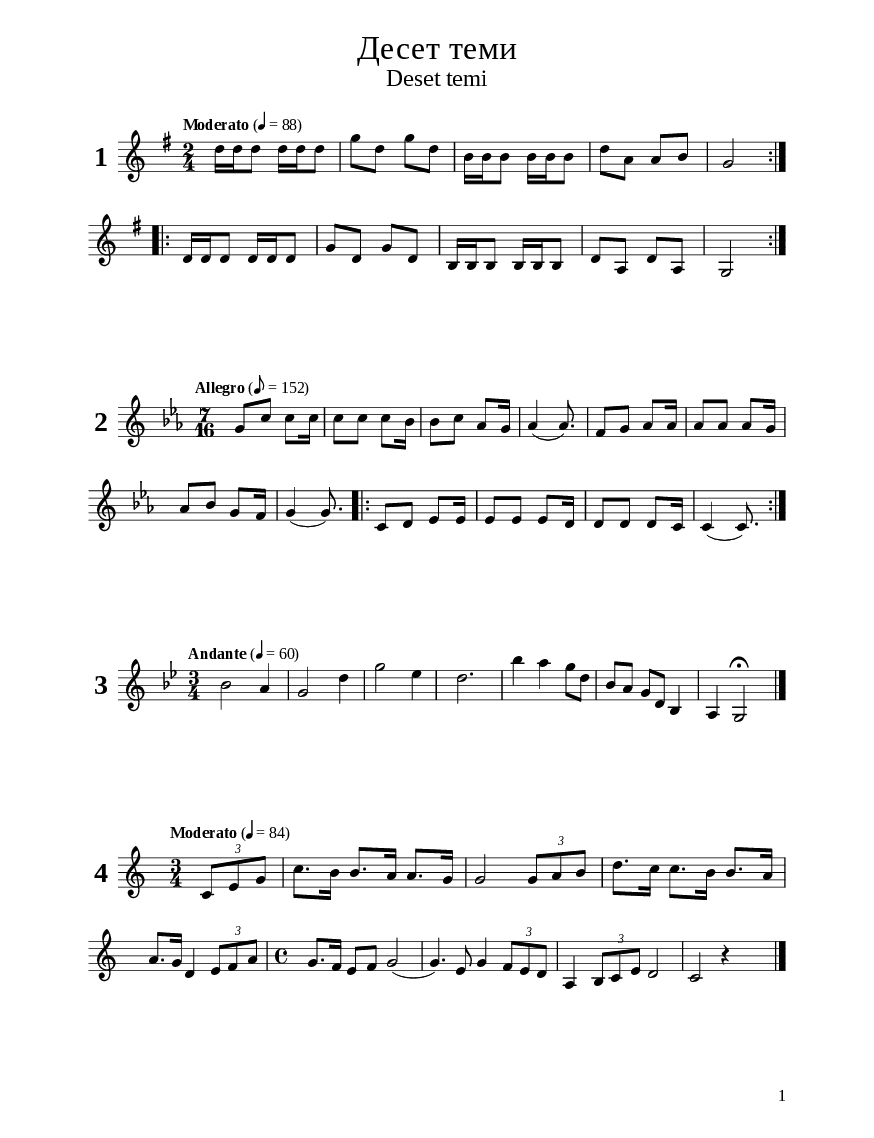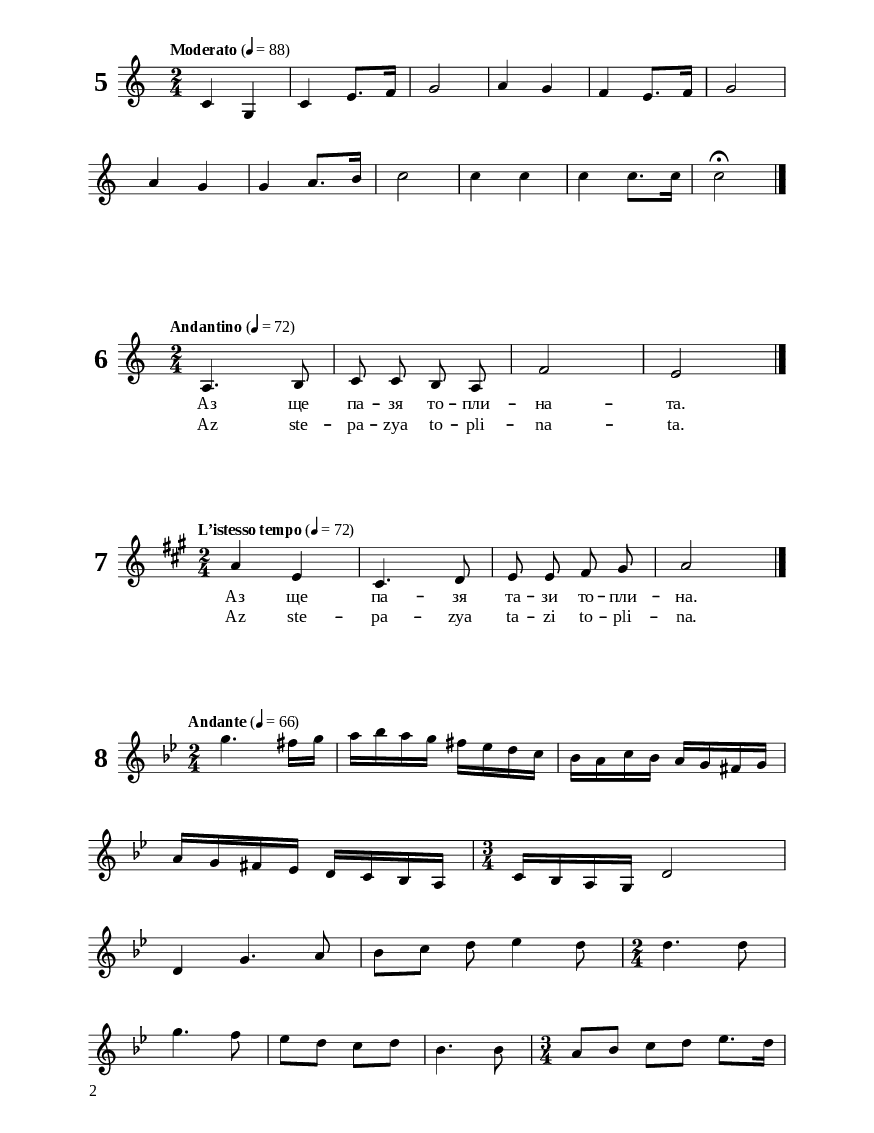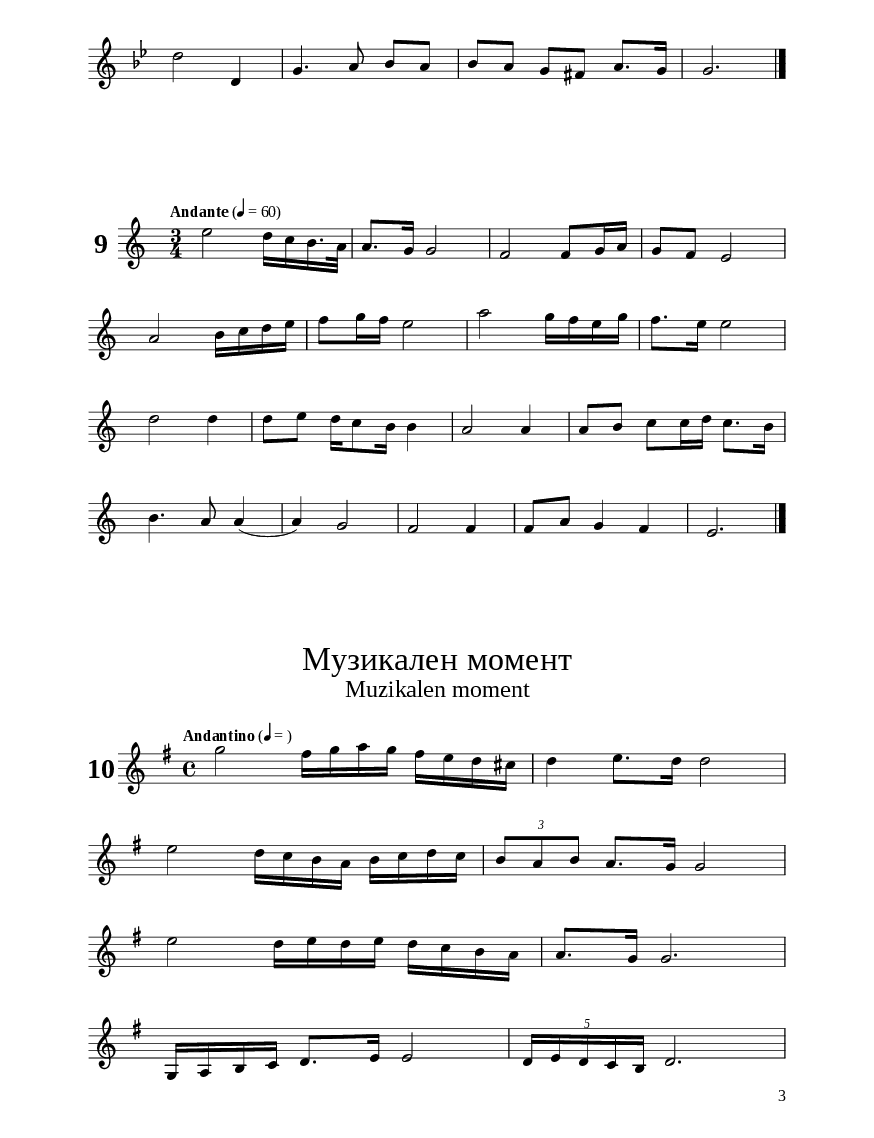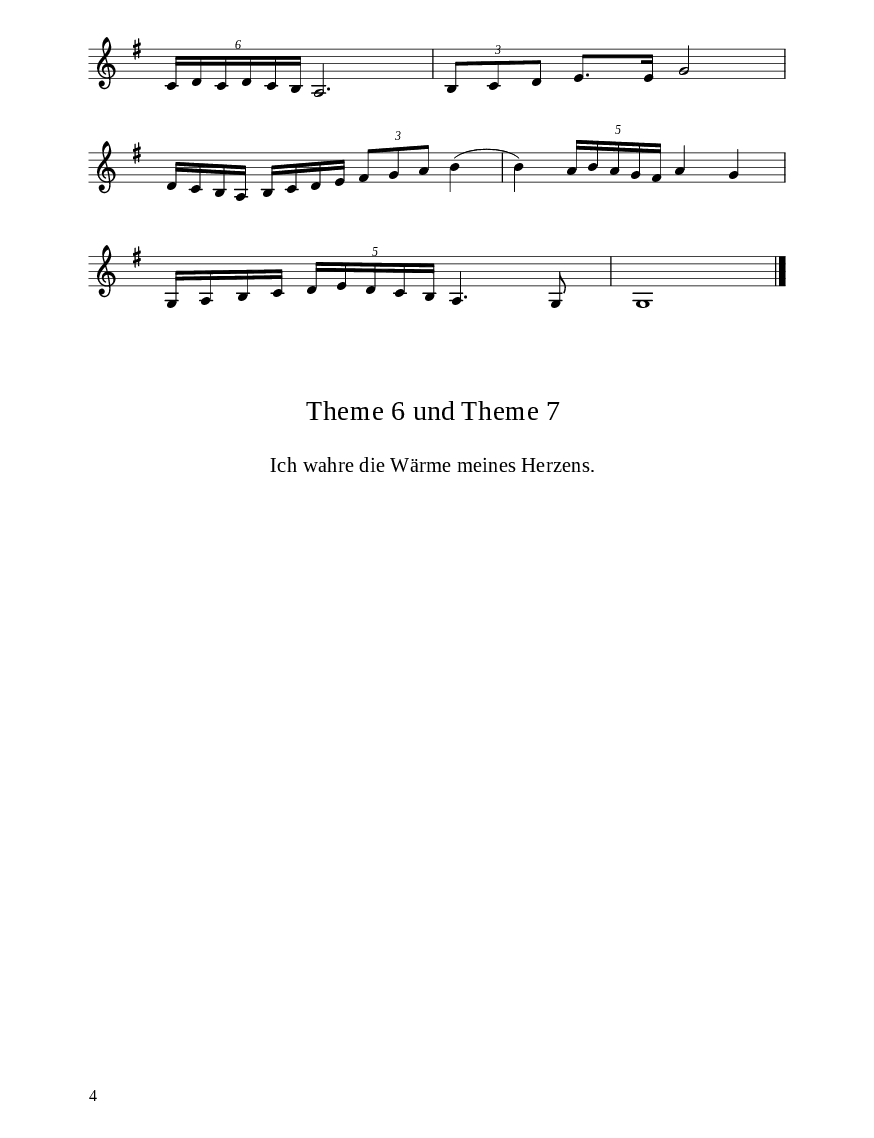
\version "2.24.0"

% include paper part and global functions
\include "include/globals.ily"

\bookpart {
  \paper {
    print-all-headers = ##t
    print-page-number = ##t
    print-first-page-number = ##t

    % put page numbers on the bottom
    oddHeaderMarkup = \markup ""
    evenHeaderMarkup = \markup ""
    oddFooterMarkup = \markup
    \fill-line {
      ""
      \if \should-print-page-number \fromproperty #'page:page-number-string
    }
    evenFooterMarkup = \markup
    \fill-line {
      \if \should-print-page-number \fromproperty #'page:page-number-string
      ""
    }

    left-margin = 1.5\cm
    right-margin = 1.5\cm
    top-margin = 1.6\cm
    bottom-margin = 1.2\cm
    ragged-bottom = ##t % do not spread the staves to fill the whole vertical space

    % change distance between staves
    system-system-spacing =
    #'((basic-distance . 10)
       (minimum-distance . 6)
       (padding . 1)
       (stretchability . 10))
    
    score-markup-spacing =
    #'((basic-distance . 6)
       (minimum-distance . 6)
       (padding . 1)
       (stretchability . 6))
  }

  \header {
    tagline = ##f
  }
%%%%

  \score { %1
        \version "2.24.0"
    \layout {
      indent = 0.5\cm % first line indentation
      ragged-last = ##f % do spread last line to fill the whole space
      \context {
        \Score
        \omit BarNumber %remove bar numbers
      } % context

      \context {
        % change staff size
        \Staff
        fontSize = #+0 % affects notes size only
        \override StaffSymbol.staff-space = #(magstep -3)
        \override StaffSymbol.thickness = #0.5
        \override BarLine.hair-thickness = #1
        %\override StaffSymbol.ledger-line-thickness = #'(0 . 0)
      }

      \context {
        % adjust space between staff and lyrics and between the two lyric lines
        \Lyrics
        \override VerticalAxisGroup.nonstaff-relatedstaff-spacing = #'(
            (basic-distance . 4.5)
            (padding . 0.5)
        )
        \override VerticalAxisGroup.nonstaff-nonstaff-spacing = #'((minimum-distance . 2))
      }
    } % layout


    \new Voice \absolute {
      \clef treble
      \key g \major
      \time 2/4
      \tempoFunc "Moderato" 4 "88"
      \autoBeamOff
      \set Staff.instrumentName = \markup \bold \fontsize #+5 {"1"}

      \repeat volta 2 {
        d''16 [  d''16  d''8 ]  d''16
        [  d''16  d''8 ] | % 2
        g''8 [  d''8 ]  g''8 [  d''8
        ] | % 3
        b'16 [  b'16  b'8 ]  b'16 [
        b'16  b'8 ] | % 4
        d''8 [  a'8 ]  a'8 [  b'8 ] | % 5
        g'2
      }
      \break 
      \repeat volta 2 {
        | % 6
        d'16 [  d'16  d'8 ]  d'16 [
        d'16  d'8 ] | % 7
        g'8 [  d'8 ]  g'8 [  d'8 ] | % 8
        b16 [  b16  b8 ]  b16 [  b16
        b8 ] | % 9
        d'8 [  a8 ]  d'8 [  a8 ] |
        g2
      }
      | % 11
    }

%    \addlyrics {}
%    \addlyrics {}

    \header {
      title = \titleFunc "Десет теми" "Deset temi"
    }

    \midi{}

  } % score

  \markup \empty-three

  \score { %2
        \version "2.24.0"
    \layout {
      indent = 0.5\cm % first line indentation
      ragged-last = ##f % do spread last line to fill the whole space
      \context {
        \Score
        \omit BarNumber %remove bar numbers
      } % context

      \context {
        % change staff size
        \Staff
        fontSize = #+0 % affects notes size only
        \override StaffSymbol.staff-space = #(magstep -3)
        \override StaffSymbol.thickness = #0.5
        \override BarLine.hair-thickness = #1
        %\override StaffSymbol.ledger-line-thickness = #'(0 . 0)
      }

      \context {
        % adjust space between staff and lyrics and between the two lyric lines
        \Lyrics
        \override VerticalAxisGroup.nonstaff-relatedstaff-spacing = #'(
            (basic-distance . 4.5)
            (padding . 0.5)
        )
        \override VerticalAxisGroup.nonstaff-nonstaff-spacing = #'((minimum-distance . 2))
      }
    } % layout


    \new Voice \absolute {
      \clef treble
      \key c \minor
      \time 7/16
      
      \tempoFunc "Allegro" 8 "152"
      \autoBeamOff
      \set Staff.instrumentName = \markup \bold \fontsize #+5 {"2"}

      g'8 [  c''8 ]  c''8 [  c''16 ] | % 12
      c''8 [  c''8 ]  c''8 [  bes'16
      ] | % 13
      bes'8 [  c''8 ]  as'8 [  g'16 ] | % 14
      as'4 (  as'8. ) | % 15
      f'8 [  g'8 ]  as'8 [  as'16 ] | % 16
      as'8 [  as'8 ]  as'8 [  g'16 ] \break | % 17
      as'8 [  bes'8 ]  g'8 [  f'16 ] | % 18
      g'4 (  g'8. ) \repeat volta 2 {
        | % 19
        c'8 [  d'8 ]  es'8 [  es'16 ] |

        es'8 [  es'8 ]  es'8 [  d'16 ] | % 21
        d'8 [  d'8 ]  d'8 [  c'16 ] | % 22
        c'4 (  c'8. ) |
      }
    }

%    \addlyrics {}
%    \addlyrics {}

    \midi{}

  } % score

  \markup \empty-three

  \score { %3
        \version "2.24.0"
    \layout {
      indent = 0.5\cm % first line indentation
      ragged-last = ##f % do spread last line to fill the whole space
      \context {
        \Score
        \omit BarNumber %remove bar numbers
      } % context

      \context {
        % change staff size
        \Staff
        fontSize = #+0 % affects notes size only
        \override StaffSymbol.staff-space = #(magstep -3)
        \override StaffSymbol.thickness = #0.5
        \override BarLine.hair-thickness = #1
        %\override StaffSymbol.ledger-line-thickness = #'(0 . 0)
      }

      \context {
        % adjust space between staff and lyrics and between the two lyric lines
        \Lyrics
        \override VerticalAxisGroup.nonstaff-relatedstaff-spacing = #'(
            (basic-distance . 4.5)
            (padding . 0.5)
        )
        \override VerticalAxisGroup.nonstaff-nonstaff-spacing = #'((minimum-distance . 2))
      }
    } % layout


    \new Voice \absolute {
      \clef treble
      \key bes \major
      \time 3/4
      \tempoFunc "Andante" 4 "60"
      \autoBeamOff
      \set Staff.instrumentName = \markup \bold \fontsize #+5 {"3"}

      bes'2  a'4 | % 24
      g'2  d''4 | % 25
      g''2  es''4 | % 26
      d''2. | % 27
      bes''4  a''4  g''8 [  d''8 ] | % 28
      bes'8 [  a'8 ]  g'8 [  d'8 ]
      bes4 | % 29
      a4  g2 ^\fermata \bar "|."
     |
    }

%    \addlyrics {}
%    \addlyrics {}

    \midi{}

  } % score

  \markup \empty-three

  \score { %4
        \version "2.24.0"
    \layout {
      indent = 0.5\cm % first line indentation
      ragged-last = ##f % do spread last line to fill the whole space
      \context {
        \Score
        \omit BarNumber %remove bar numbers
      } % context

      \context {
        % change staff size
        \Staff
        fontSize = #+0 % affects notes size only
        \override StaffSymbol.staff-space = #(magstep -3)
        \override StaffSymbol.thickness = #0.5
        \override BarLine.hair-thickness = #1
        %\override StaffSymbol.ledger-line-thickness = #'(0 . 0)
      }

      \context {
        % adjust space between staff and lyrics and between the two lyric lines
        \Lyrics
        \override VerticalAxisGroup.nonstaff-relatedstaff-spacing = #'(
            (basic-distance . 4.5)
            (padding . 0.5)
        )
        \override VerticalAxisGroup.nonstaff-nonstaff-spacing = #'((minimum-distance . 2))
      }
    } % layout


    \new Voice \absolute {
      \set Staff.instrumentName = \markup \bold \fontsize #+5 {"4"}
      \key c \major
      \time 3/4
      \tempoFunc "Moderato" 4 "84"
      \once \omit TupletBracket
      \partial 4
      \times 2/3  {
        c'8 [  e'8  g'8 ]
      } | % 31
      c''8. [  b'16 ]  b'8. [  a'16 ]
      a'8. [  g'16 ] | % 32
      g'2 \once \omit TupletBracket
      \times 2/3  {
        g'8 [  a'8  b'8 ]
      }
      | % 33
      d''8. [  c''16 ]  c''8. [  b'16
      ]  b'8. [  a'16 ] \break | % 34
      a'8. [  g'16 ]  d'4 \once \omit TupletBracket
      \times 2/3  {
        e'8 [  f'8  a'8 ]
      }
      | % 35
      \time 4/4  | % 35
      g'8. [  f'16 ]  e'8 [  f'8 ]  g'2
      ( | % 36
      g'4. )  e'8  g'4 \once \omit TupletBracket
      \times 2/3  {
        f'8 [  e'8  d'8 ]
      }
      | % 37
      a4 \once \omit TupletBracket
      \times 2/3  {
        b8 [  c'8  e'8 ]
      }
      d'2 | % 38
      c'2 r4 s4 \bar "|."
      | % 39
    }

%    \addlyrics {}
%    \addlyrics {}

    \midi{}

  } % score

  \markup \empty-three

  \score { %5
        \version "2.24.0"
    \layout {
      indent = 0.5\cm % first line indentation
      ragged-last = ##f % do spread last line to fill the whole space
      \context {
        \Score
        \omit BarNumber %remove bar numbers
      } % context

      \context {
        % change staff size
        \Staff
        fontSize = #+0 % affects notes size only
        \override StaffSymbol.staff-space = #(magstep -3)
        \override StaffSymbol.thickness = #0.5
        \override BarLine.hair-thickness = #1
        %\override StaffSymbol.ledger-line-thickness = #'(0 . 0)
      }

      \context {
        % adjust space between staff and lyrics and between the two lyric lines
        \Lyrics
        \override VerticalAxisGroup.nonstaff-relatedstaff-spacing = #'(
            (basic-distance . 4.5)
            (padding . 0.5)
        )
        \override VerticalAxisGroup.nonstaff-nonstaff-spacing = #'((minimum-distance . 2))
      }
    } % layout


    \new Voice \absolute {
      \set Staff.instrumentName = \markup \bold \fontsize #+5 {"5"}
      \key c \major
      \time 2/4
      \tempoFunc "Moderato" 4 "88"
      \autoBeamOff
       c'4  g4 |
      c'4  e'8. [  f'16 ] | % 41
      g'2 | % 42
      a'4  g'4 | % 43
      f'4  e'8. [  f'16 ] | % 44
      g'2 \break | % 45
      a'4  g'4 | % 46
      g'4  a'8. [  b'16 ] | % 47
      c''2 | % 48
      c''4  c''4 | % 49
      c''4  c''8. [  c''16 ] |
      c''2\fermata \bar "|."
     
    }

%    \addlyrics {}
%    \addlyrics {}

    \midi{}

  } % score

  \markup \empty-three

  \score { %6
        \version "2.24.0"
    \layout {
      indent = 0.5\cm % first line indentation
      ragged-last = ##f % do spread last line to fill the whole space
      \context {
        \Score
        \omit BarNumber %remove bar numbers
      } % context

      \context {
        % change staff size
        \Staff
        fontSize = #+0 % affects notes size only
        \override StaffSymbol.staff-space = #(magstep -3)
        \override StaffSymbol.thickness = #0.5
        \override BarLine.hair-thickness = #1
        %\override StaffSymbol.ledger-line-thickness = #'(0 . 0)
      }

      \context {
        % adjust space between staff and lyrics and between the two lyric lines
        \Lyrics
        \override VerticalAxisGroup.nonstaff-relatedstaff-spacing = #'(
            (basic-distance . 4.5)
            (padding . 0.5)
        )
        \override VerticalAxisGroup.nonstaff-nonstaff-spacing = #'((minimum-distance . 2))
      }
    } % layout


    \new Voice \absolute {
      \set Staff.instrumentName = \markup \bold \fontsize #+5 {"6"}
      \key c \major
      \time 2/4
      \tempoFunc "Andantino" 4 "72"
      \autoBeamOff
      a4. b8|
      c'8  c'8  b8  a8
      f'2 | % 54
      e'2 \bar "|."
      \break | % 55
    }

    \addlyrics {
      Аз ще па -- зя то -- пли -- на -- та.
    }
    \addlyrics {
      Аz ste -- pa -- zya to -- pli -- na -- ta. 
    }

    \midi{}

  } % score

  \markup \empty-three

  \score { %7
        \version "2.24.0"
    \layout {
      indent = 0.5\cm % first line indentation
      ragged-last = ##f % do spread last line to fill the whole space
      \context {
        \Score
        \omit BarNumber %remove bar numbers
      } % context

      \context {
        % change staff size
        \Staff
        fontSize = #+0 % affects notes size only
        \override StaffSymbol.staff-space = #(magstep -3)
        \override StaffSymbol.thickness = #0.5
        \override BarLine.hair-thickness = #1
        %\override StaffSymbol.ledger-line-thickness = #'(0 . 0)
      }

      \context {
        % adjust space between staff and lyrics and between the two lyric lines
        \Lyrics
        \override VerticalAxisGroup.nonstaff-relatedstaff-spacing = #'(
            (basic-distance . 4.5)
            (padding . 0.5)
        )
        \override VerticalAxisGroup.nonstaff-nonstaff-spacing = #'((minimum-distance . 2))
      }
    } % layout


    \new Voice \absolute {
      \set Staff.instrumentName = \markup \bold \fontsize #+5 {"7"}
      \key a \major
      \time 2/4
      \tempoFunc "L’istesso tempo" 4 "72"
      \autoBeamOff
      a'4  e'4 | % 56
      cis'4.  d'8
      e'8   e'8   fis'8  gis'8 | % 58
      a'2 \bar "|."
      \break | % 59
    }

    \addlyrics {
      Аз ще па -- зя та -- зи то -- пли -- на.
    }
    \addlyrics {
      Аz ste -- pa -- zya ta -- zi to -- pli -- na. 
    }

    \midi{}

  } % score

  \markup \empty-three
  
  \score { %8
        \version "2.24.0"
    \layout {
      indent = 0.5\cm % first line indentation
      ragged-last = ##f % do spread last line to fill the whole space
      \context {
        \Score
        \omit BarNumber %remove bar numbers
      } % context

      \context {
        % change staff size
        \Staff
        fontSize = #+0 % affects notes size only
        \override StaffSymbol.staff-space = #(magstep -3)
        \override StaffSymbol.thickness = #0.5
        \override BarLine.hair-thickness = #1
        %\override StaffSymbol.ledger-line-thickness = #'(0 . 0)
      }

      \context {
        % adjust space between staff and lyrics and between the two lyric lines
        \Lyrics
        \override VerticalAxisGroup.nonstaff-relatedstaff-spacing = #'(
            (basic-distance . 4.5)
            (padding . 0.5)
        )
        \override VerticalAxisGroup.nonstaff-nonstaff-spacing = #'((minimum-distance . 2))
      }
    } % layout


    \new Voice \absolute {
      \set Staff.instrumentName = \markup \bold \fontsize #+5 {"8"}
      \key g \minor
      \time 2/4
      \tempoFunc "Andante" 4 "66"
      \autoBeamOff
      g''4.fis''16 [g''16 ] |
      a''16 [bes''16a''16g''16
      ]fis''16 [es''16d''16c''16
      ] | % 61
      bes'16 [a'16c''16bes'16 ]
      a'16 [  g'16  fis'16  g'16 ] \break | % 62
      a'16 [  g'16  fis'16  es'16 ]
      d'16 [  c'16  bes16  a16 ] | % 63
      \time 3/4  | % 63
      c'16 [  bes16  a16  g16 ]  d'2
      \break | % 64
      d'4  g'4.  a'8 | % 65
      bes'8 [c''8 ]d''8es''4
      d''8 | % 66
      \time 2/4  | % 66
      d''4.d''8 \break | % 67
      g''4.f''8 | % 68
      es''8 [d''8 ]c''8 [d''8 ]
      | % 69
      bes'4.bes'8 |
      \time 3/4  |
      a'8 [  bes'8 ]c''8 [d''8 ]
      es''8. [d''16 ] \break | % 71
      d''2  d'4 | % 72
      g'4.  a'8  bes'8 [  a'8 ] | % 73
      bes'8 [  a'8 ]  g'8 [  fis'8 ]
      a'8. [  g'16 ] | % 74
      g'2. \bar "|."
      \break | % 75
    }
    \midi{}
  } % score

  \markup \empty-three

  \score { %9
        \version "2.24.0"
    \layout {
      indent = 0.5\cm % first line indentation
      ragged-last = ##f % do spread last line to fill the whole space
      \context {
        \Score
        \omit BarNumber %remove bar numbers
      } % context

      \context {
        % change staff size
        \Staff
        fontSize = #+0 % affects notes size only
        \override StaffSymbol.staff-space = #(magstep -3)
        \override StaffSymbol.thickness = #0.5
        \override BarLine.hair-thickness = #1
        %\override StaffSymbol.ledger-line-thickness = #'(0 . 0)
      }

      \context {
        % adjust space between staff and lyrics and between the two lyric lines
        \Lyrics
        \override VerticalAxisGroup.nonstaff-relatedstaff-spacing = #'(
            (basic-distance . 4.5)
            (padding . 0.5)
        )
        \override VerticalAxisGroup.nonstaff-nonstaff-spacing = #'((minimum-distance . 2))
      }
    } % layout


    \new Voice \absolute {
      \set Staff.instrumentName = \markup \bold \fontsize #+5 {"9"}
      \key a \minor
      \time 3/4
      \tempoFunc "Andante" 4 "60"
      e''2d''16 [c''16b'16.
      a'32 ] | % 76
      a'8. [  g'16 ]  g'2 | % 77
      f'2  f'8 [  g'16  a'16 ] | % 78
      g'8 [  f'8 ]  e'2 \break | % 79
      a'2b'16 [c''16d''16
      e''16 ] |
      f''8 [g''16f''16 ]e''2 | % 81
      a''2g''16 [f''16e''16
      g''16 ] | % 82
      f''8. [e''16 ]e''2| \break % 83
      d''2d''4 | % 84
      d''8 [e''8 ]d''16 [c''8
      b'16 ]b'4 | % 85
      a'2  a'4 | % 86
      a'8 [  b'8 ]c''8 [c''16
      d''16 ]c''8. [b'16 ] \break | % 87
      b'4.  a'8  a'4 ( | % 88
      a'4 )  g'2 | % 89
      f'2  f'4 |
      f'8 [  a'8 ]  g'4  f'4 | % 91
      e'2. \bar "|."
      \break | % 92
    }
    \midi{}
  } % score

\markup \empty-three

  \score { %10
        \version "2.24.0"
    \layout {
      indent = 0.5\cm % first line indentation
      ragged-last = ##f % do spread last line to fill the whole space
      \context {
        \Score
        \omit BarNumber %remove bar numbers
      } % context

      \context {
        % change staff size
        \Staff
        fontSize = #+0 % affects notes size only
        \override StaffSymbol.staff-space = #(magstep -3)
        \override StaffSymbol.thickness = #0.5
        \override BarLine.hair-thickness = #1
        %\override StaffSymbol.ledger-line-thickness = #'(0 . 0)
      }

      \context {
        % adjust space between staff and lyrics and between the two lyric lines
        \Lyrics
        \override VerticalAxisGroup.nonstaff-relatedstaff-spacing = #'(
            (basic-distance . 4.5)
            (padding . 0.5)
        )
        \override VerticalAxisGroup.nonstaff-nonstaff-spacing = #'((minimum-distance . 2))
      }
    } % layout


    \new Voice \absolute {
      \set Staff.instrumentName = \markup \bold \fontsize #+5 {"10"}
      \key g \major
      \time 4/4
      \tempoFunc "Andantino" 4 ""
      g''2 fis''16 [g''16 a''16 g''16 ] fis''16 [e''16 d''16cis''16 ]  |
      d''4e''8. [d''16 ] d''2
      \break | % 94
      e''2 d''16 [c''16 b'16
      a'16 ] b'16 [c''16 d''16
      c''16 ] | % 95
      \once \omit TupletBracket
      \times 2/3  {
        b'8 [  a'8  b'8 ]
      }
      a'8. [  g'16 ]  g'2 \break | % 96
      e''2 d''16 [e''16 d''16
      e''16 ] d''16 [c''16 b'16
      a'16 ] | % 97
      a'8. [  g'16 ]  g'2. \break | % 98
      g16 [  a16  b16  c'16 ]  d'8. [
      e'16 ]  e'2 | % 99
      \once \omit TupletBracket
      \times 4/5  {
        d'16 [  e'16  d'16  c'16  b16
        ]
      }
      d'2. \break |
      \once \omit TupletBracket
      \times 4/6  {
        c'16 [  d'16  c'16  d'16  c'16
        b16 ]
      }
      a2. | % 101
      \once \omit TupletBracket
      \times 2/3  {
        b8 [  c'8  d'8 ]
      }
      e'8. [  e'16 ]  g'2 \break | % 102
      d'16 [  c'16  b16  a16 ]  b16 [
      c'16  d'16  e'16 ] \once \omit TupletBracket
      \times 2/3  {
        fis'8 [  g'8  a'8 ]
      }
      b'4 ( | % 103
      b'4 ) \once \omit TupletBracket
      \times 4/5  {
        a'16 [  b'16  a'16  g'16
        fis'16 ]
      }
      a'4  g'4 \break | % 104
      g16 [  a16  b16  c'16 ] \once \omit
      TupletBracket
      \times 4/5  {
        d'16 [  e'16  d'16  c'16  b16
        ]
      }
      a4.  g8 | % 105
      g1 \bar "|."
    }
    \midi{}

    \header {
      title = \titleFunc "Музикален момент" "Muzikalen moment"
    }

  } % score


  \markup \empty-three
  \version "2.20.0"

\markup \fill-line { \fontsize #deTitleFontSize "Theme 6 und Theme 7 " }
\markup \null
\markup \null
\markup \fontsize #deCoupletFontSize {
  \hspace #17
  \override #`(baseline-skip . ,deCoupletBaselineSkip)

  \column {
    \line { " " }

     \line { " Ich wahre die Wärme meines Herzens." }

  }
}

} % bookpart

% Più mosso
%
